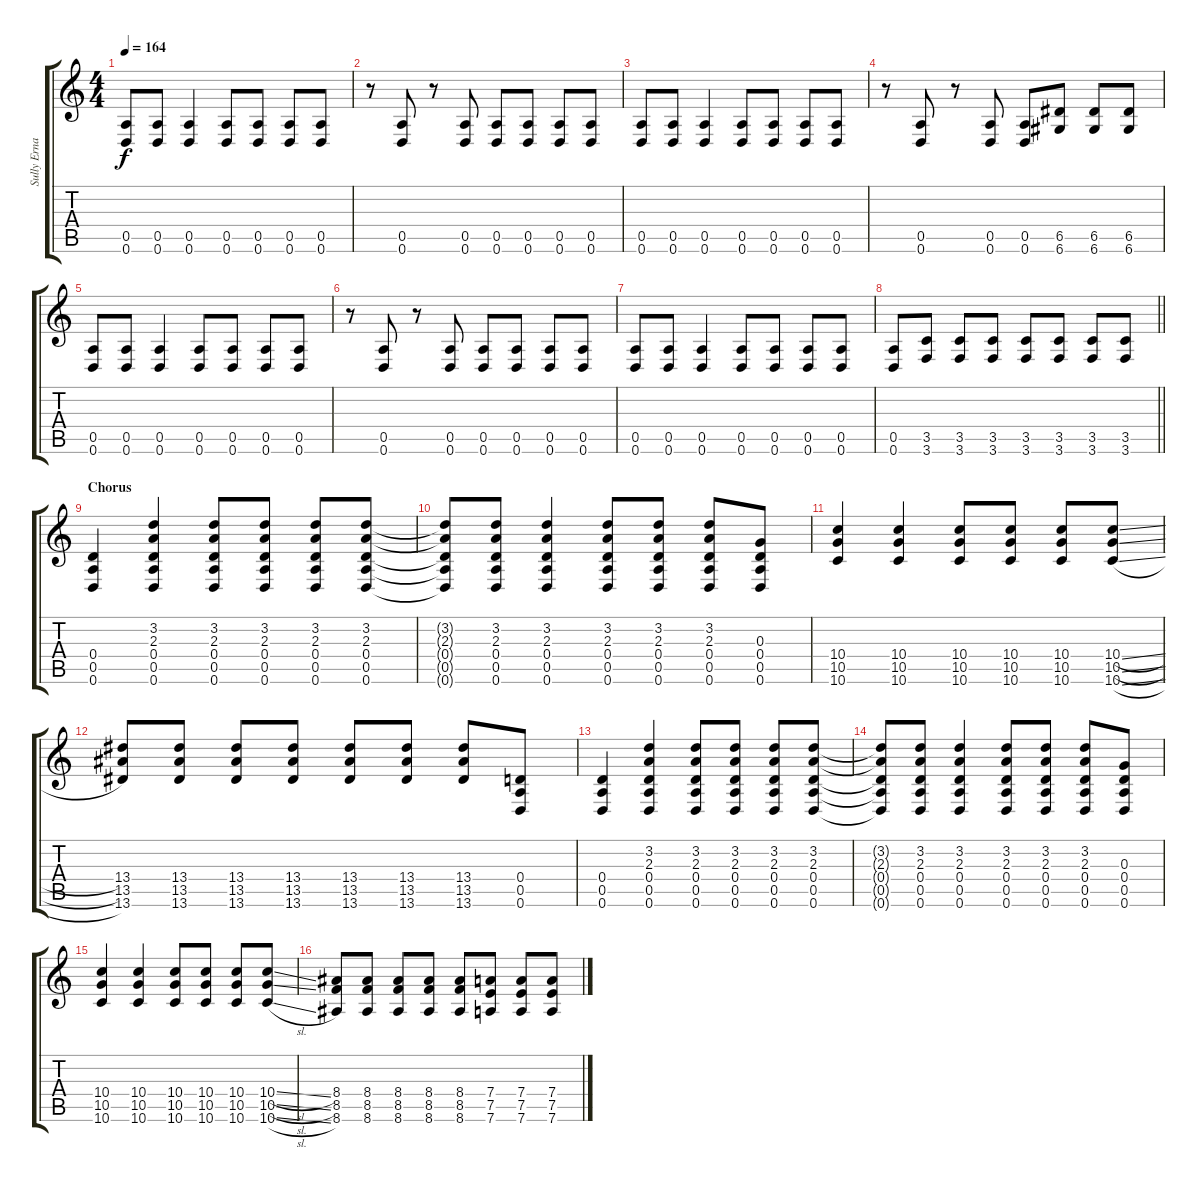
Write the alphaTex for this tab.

\track ("Sully Erna" "Sully Erna") {instrument distortionguitar}
\staff {score tabs}
\tuning (E4 B3 G3 D3 A2 D2) {hide}
\ts (4 4)
\tempo 164
\clef g2
\ks c
(0.5 0.6).8{dy f} (0.5 0.6).8 (0.5 0.6).4 (0.5 0.6).8 (0.5 0.6).8 (0.5 0.6).8 (0.5 0.6).8 |
r.8 (0.5 0.6).8 r.8 (0.5 0.6).8 (0.5 0.6).8 (0.5 0.6).8 (0.5 0.6).8 (0.5 0.6).8 |
(0.5 0.6).8 (0.5 0.6).8 (0.5 0.6).4 (0.5 0.6).8 (0.5 0.6).8 (0.5 0.6).8 (0.5 0.6).8 |
r.8 (0.5 0.6).8 r.8 (0.5 0.6).8 (0.5 0.6).8 (6.5 6.6).8 (6.5 6.6).8 (6.5 6.6).8 |
(0.5 0.6).8 (0.5 0.6).8 (0.5 0.6).4 (0.5 0.6).8 (0.5 0.6).8 (0.5 0.6).8 (0.5 0.6).8 |
r.8 (0.5 0.6).8 r.8 (0.5 0.6).8 (0.5 0.6).8 (0.5 0.6).8 (0.5 0.6).8 (0.5 0.6).8 |
(0.5 0.6).8 (0.5 0.6).8 (0.5 0.6).4 (0.5 0.6).8 (0.5 0.6).8 (0.5 0.6).8 (0.5 0.6).8 |
\barLineRight lightlight
(0.5 0.6).8 (3.5 3.6).8 (3.5 3.6).8 (3.5 3.6).8 (3.5 3.6).8 (3.5 3.6).8 (3.5 3.6).8 (3.5 3.6).8 |
\section ("" "Chorus")
(0.4 0.5 0.6).4 (3.2 2.3 0.4 0.5 0.6).4 (3.2 2.3 0.4 0.5 0.6).8 (3.2 2.3 0.4 0.5 0.6).8 (3.2 2.3 0.4 0.5 0.6).8 (3.2 2.3 0.4 0.5 0.6).8 |
(3.2{t} 2.3{t} 0.4{t} 0.5{t} 0.6{t}).8 (3.2 2.3 0.4 0.5 0.6).8 (3.2 2.3 0.4 0.5 0.6).4 (3.2 2.3 0.4 0.5 0.6).8 (3.2 2.3 0.4 0.5 0.6).8 (3.2 2.3 0.4 0.5 0.6).8 (0.3 0.4 0.5 0.6).8 |
(10.4 10.5 10.6).4 (10.4 10.5 10.6).4 (10.4 10.5 10.6).8 (10.4 10.5 10.6).8 (10.4 10.5 10.6).8 (10.4{sl} 10.5{sl} 10.6{sl}).8 |
(13.4 13.5 13.6).8 (13.4 13.5 13.6).8 (13.4 13.5 13.6).8 (13.4 13.5 13.6).8 (13.4 13.5 13.6).8 (13.4 13.5 13.6).8 (13.4 13.5 13.6).8 (0.4 0.5 0.6).8 |
(0.4 0.5 0.6).4 (3.2 2.3 0.4 0.5 0.6).4 (3.2 2.3 0.4 0.5 0.6).8 (3.2 2.3 0.4 0.5 0.6).8 (3.2 2.3 0.4 0.5 0.6).8 (3.2 2.3 0.4 0.5 0.6).8 |
(3.2{t} 2.3{t} 0.4{t} 0.5{t} 0.6{t}).8 (3.2 2.3 0.4 0.5 0.6).8 (3.2 2.3 0.4 0.5 0.6).4 (3.2 2.3 0.4 0.5 0.6).8 (3.2 2.3 0.4 0.5 0.6).8 (3.2 2.3 0.4 0.5 0.6).8 (0.3 0.4 0.5 0.6).8 |
(10.4 10.5 10.6).4 (10.4 10.5 10.6).4 (10.4 10.5 10.6).8 (10.4 10.5 10.6).8 (10.4 10.5 10.6).8 (10.4{sl} 10.5{sl} 10.6{sl}).8 |
(8.4 8.5 8.6).8 (8.4 8.5 8.6).8 (8.4 8.5 8.6).8 (8.4 8.5 8.6).8 (8.4 8.5 8.6).8 (7.4 7.5 7.6).8 (7.4 7.5 7.6).8 (7.4 7.5 7.6).8
